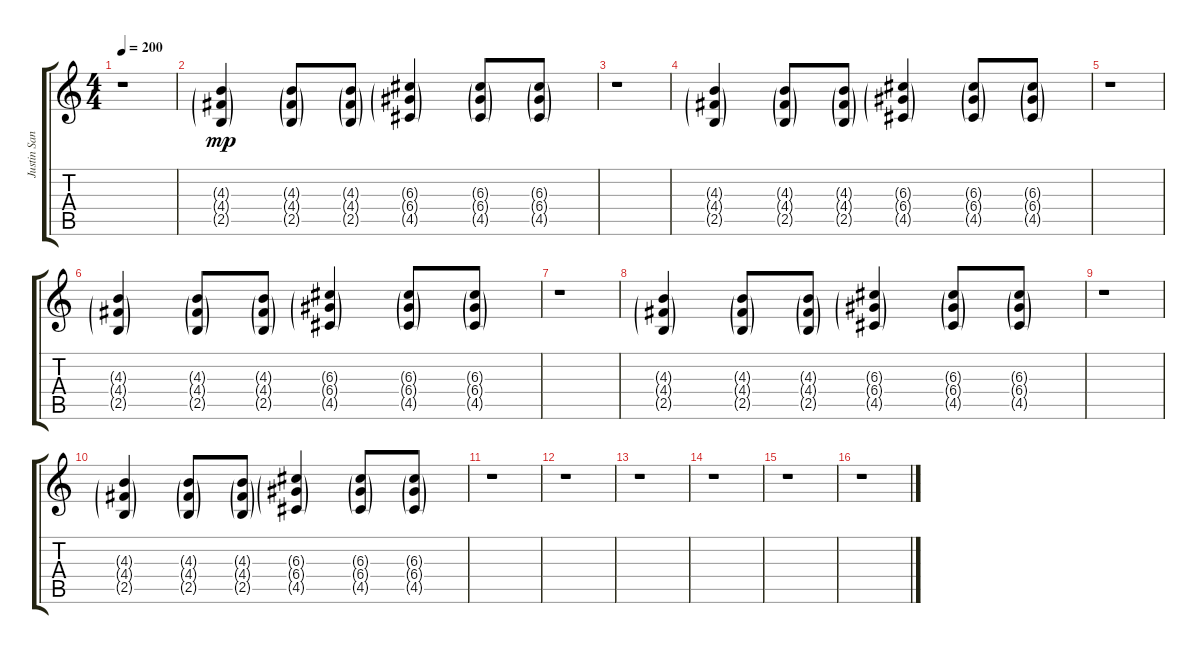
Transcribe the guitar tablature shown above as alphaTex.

\track ("Justin Sane (Guitar)" "Justin San") {instrument distortionguitar}
\staff {score tabs}
\tuning (E4 B3 G3 D3 A2 E2) {hide}
\ts (4 4)
\tempo 200
\clef g2
\ks c
r.1{dy mp} |
(4.3{g} 4.4{g} 2.5{g}).4 (4.3{g} 4.4{g} 2.5{g}).8 (4.3{g} 4.4{g} 2.5{g}).8 (6.3{g} 6.4{g} 4.5{g}).4 (6.3{g} 6.4{g} 4.5{g}).8 (6.3{g} 6.4{g} 4.5{g}).8 |
r.1 |
(4.3{g} 4.4{g} 2.5{g}).4 (4.3{g} 4.4{g} 2.5{g}).8 (4.3{g} 4.4{g} 2.5{g}).8 (6.3{g} 6.4{g} 4.5{g}).4 (6.3{g} 6.4{g} 4.5{g}).8 (6.3{g} 6.4{g} 4.5{g}).8 |
r.1 |
(4.3{g} 4.4{g} 2.5{g}).4 (4.3{g} 4.4{g} 2.5{g}).8 (4.3{g} 4.4{g} 2.5{g}).8 (6.3{g} 6.4{g} 4.5{g}).4 (6.3{g} 6.4{g} 4.5{g}).8 (6.3{g} 6.4{g} 4.5{g}).8 |
r.1 |
(4.3{g} 4.4{g} 2.5{g}).4 (4.3{g} 4.4{g} 2.5{g}).8 (4.3{g} 4.4{g} 2.5{g}).8 (6.3{g} 6.4{g} 4.5{g}).4 (6.3{g} 6.4{g} 4.5{g}).8 (6.3{g} 6.4{g} 4.5{g}).8 |
r.1 |
(4.3{g} 4.4{g} 2.5{g}).4 (4.3{g} 4.4{g} 2.5{g}).8 (4.3{g} 4.4{g} 2.5{g}).8 (6.3{g} 6.4{g} 4.5{g}).4 (6.3{g} 6.4{g} 4.5{g}).8 (6.3{g} 6.4{g} 4.5{g}).8 |
r.1 |
r.1 |
r.1 |
r.1 |
r.1 |
r.1
